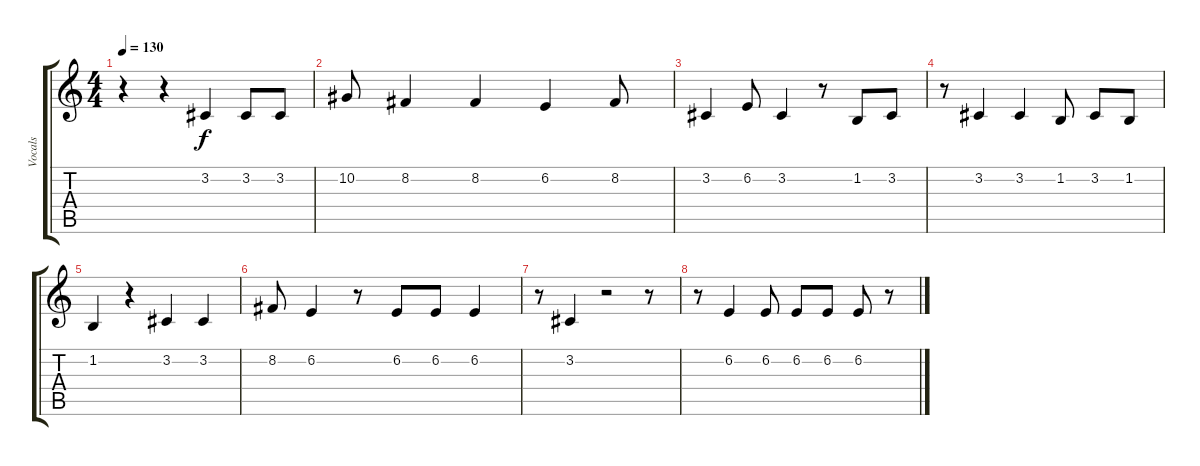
\track ("Vocals" "Vocals") {instrument viola}
\staff {score tabs}
\tuning (Eb4 Bb3 Gb3 Db3 Ab2 Db2) {hide}
\ts (4 4)
\tempo 130
\clef g2
\ks c
r.4{dy f} r.4 3.2.4 3.2.8 3.2.8 |
10.2.8 8.2.4 8.2.4 6.2.4 8.2.8 |
3.2.4 6.2.8 3.2.4 r.8 1.2.8 3.2.8 |
r.8 3.2.4 3.2.4 1.2.8 3.2.8 1.2.8 |
1.2.4 r.4 3.2.4 3.2.4 |
8.2.8 6.2.4 r.8 6.2.8 6.2.8 6.2.4 |
r.8 3.2.4 r.2 r.8 |
r.8 6.2.4 6.2.8 6.2.8 6.2.8 6.2.8 r.8
